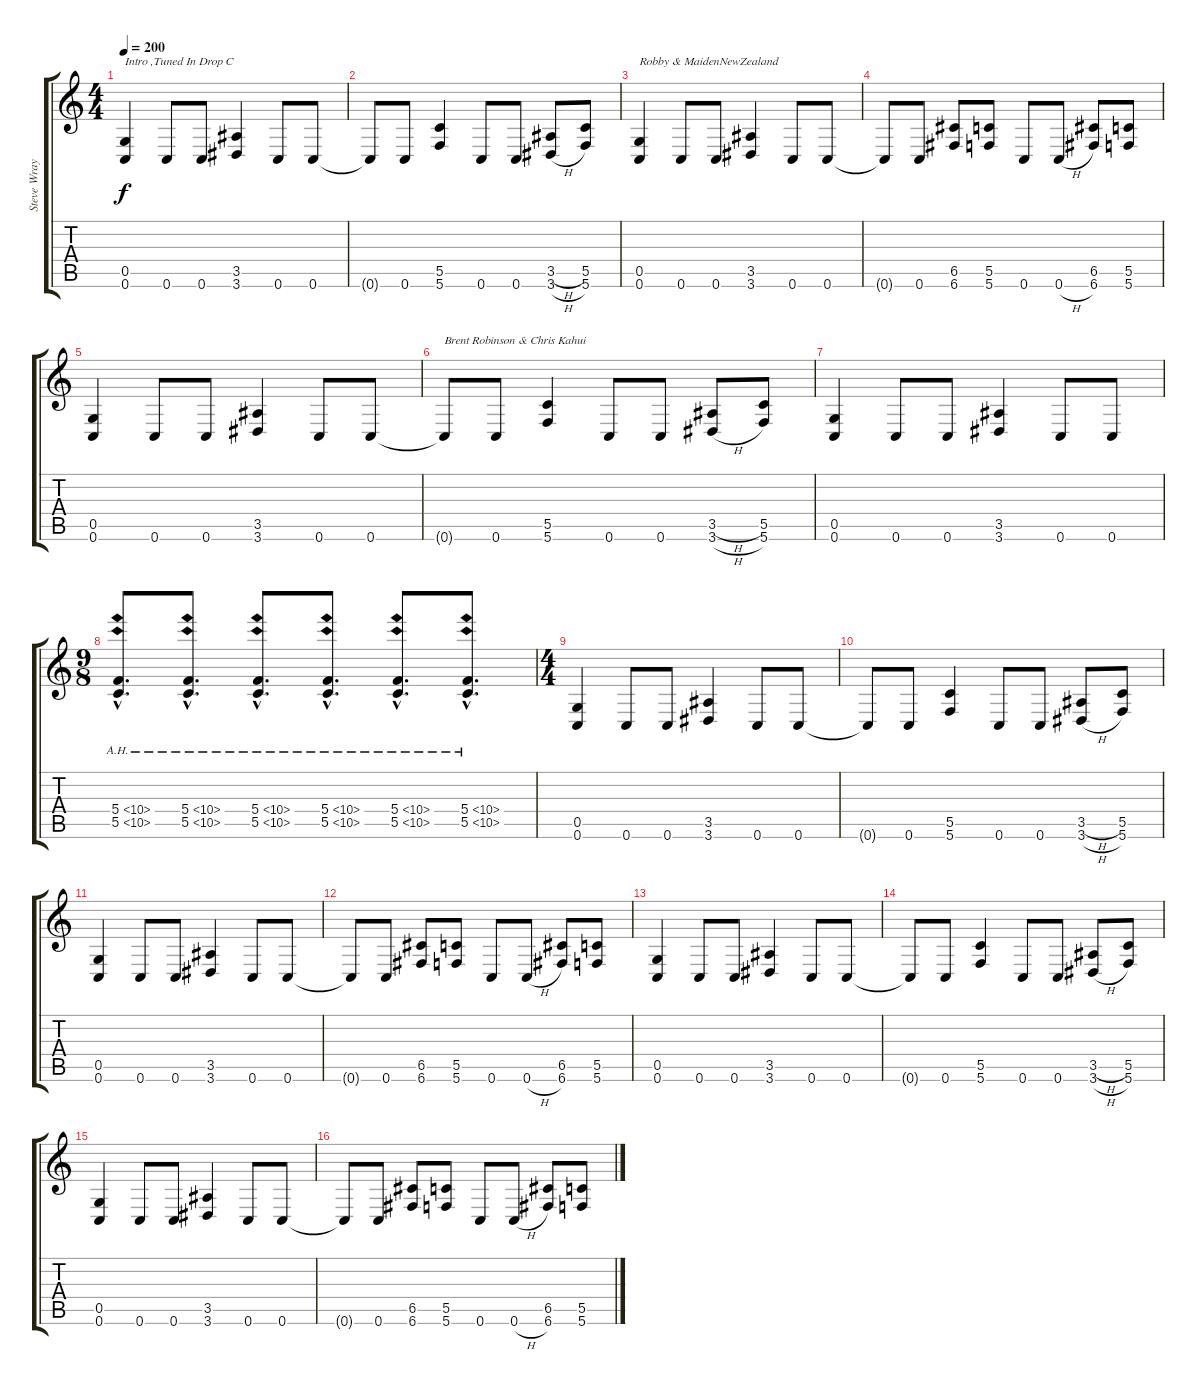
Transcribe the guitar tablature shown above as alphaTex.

\track ("Steve Wray" "Steve Wray") {instrument distortionguitar}
\staff {score tabs}
\tuning (D4 A3 F3 C3 G2 C2) {hide}
\ts (4 4)
\tempo 200
\clef g2
\ks c
(0.5 0.6).4{txt "Intro ,Tuned In Drop C" dy f instrument distortionguitar} 0.6.8 0.6.8 (3.5 3.6).4 0.6.8 0.6.8 |
0.6{t}.8 0.6.8 (5.5 5.6).4 0.6.8 0.6.8 (3.5{h} 3.6{h}).8 (5.5 5.6).8 |
(0.5 0.6).4{txt "Robby & MaidenNewZealand"} 0.6.8 0.6.8 (3.5 3.6).4 0.6.8 0.6.8 |
0.6{t}.8 0.6.8 (6.5 6.6).8 (5.5 5.6).8 0.6.8 0.6{h}.8 (6.5 6.6).8 (5.5 5.6).8 |
(0.5 0.6).4 0.6.8 0.6.8 (3.5 3.6).4 0.6.8 0.6.8 |
0.6{t}.8{txt "Brent Robinson & Chris Kahui"} 0.6.8 (5.5 5.6).4 0.6.8 0.6.8 (3.5{h} 3.6{h}).8 (5.5 5.6).8 |
(0.5 0.6).4 0.6.8 0.6.8 (3.5 3.6).4 0.6.8 0.6.8 |
\ts (9 8)
(5.4{ah 5 hac} 5.5{ah 5 hac}).8{d} (5.4{ah 5 hac} 5.5{ah 5 hac}).8{d} (5.4{ah 5 hac} 5.5{ah 5 hac}).8{d} (5.4{ah 5 hac} 5.5{ah 5 hac}).8{d} (5.4{ah 5 hac} 5.5{ah 5 hac}).8{d} (5.4{ah 5 hac} 5.5{ah 5 hac}).8{d} |
\ts (4 4)
(0.5 0.6).4 0.6.8 0.6.8 (3.5 3.6).4 0.6.8 0.6.8 |
0.6{t}.8 0.6.8 (5.5 5.6).4 0.6.8 0.6.8 (3.5{h} 3.6{h}).8 (5.5 5.6).8 |
(0.5 0.6).4 0.6.8 0.6.8 (3.5 3.6).4 0.6.8 0.6.8 |
0.6{t}.8 0.6.8 (6.5 6.6).8 (5.5 5.6).8 0.6.8 0.6{h}.8 (6.5 6.6).8 (5.5 5.6).8 |
(0.5 0.6).4 0.6.8 0.6.8 (3.5 3.6).4 0.6.8 0.6.8 |
0.6{t}.8 0.6.8 (5.5 5.6).4 0.6.8 0.6.8 (3.5{h} 3.6{h}).8 (5.5 5.6).8 |
(0.5 0.6).4 0.6.8 0.6.8 (3.5 3.6).4 0.6.8 0.6.8 |
0.6{t}.8 0.6.8 (6.5 6.6).8 (5.5 5.6).8 0.6.8 0.6{h}.8 (6.5 6.6).8 (5.5 5.6).8
